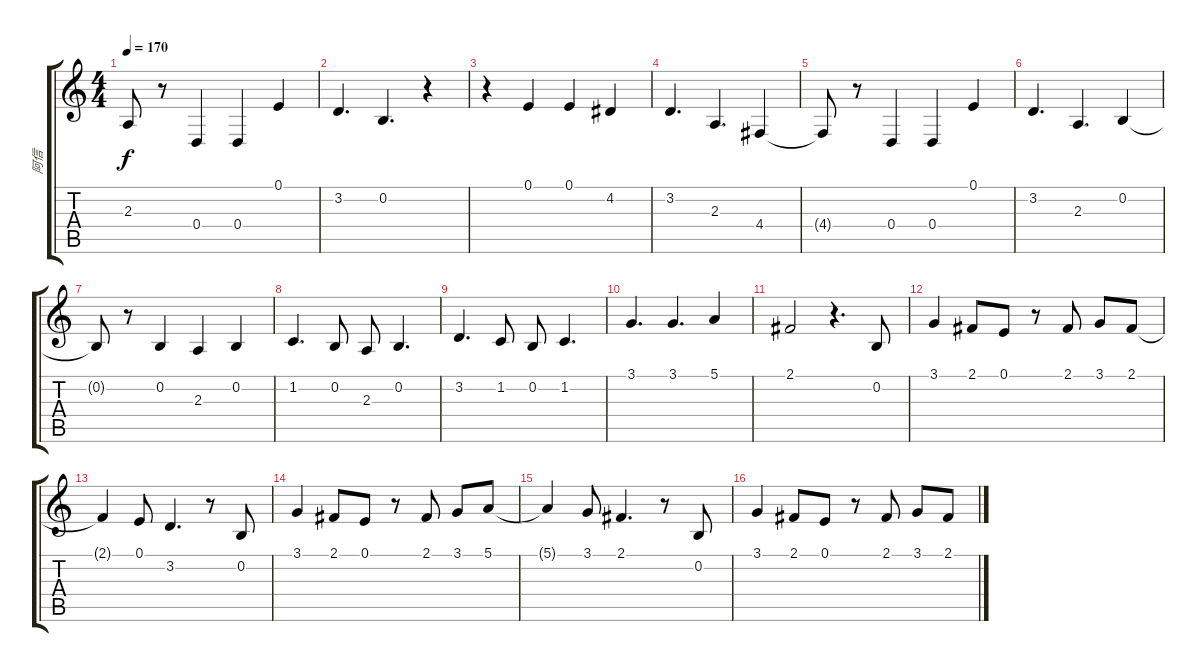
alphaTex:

\track ("阿信" "阿信") {instrument flute}
\staff {score tabs}
\tuning (E4 B3 G3 D3 A2 E2) {hide}
\ts (4 4)
\tempo 170
\clef g2
\ks c
2.3{t}.8{dy f} r.8 0.4.4 0.4.4 0.1.4 |
3.2.4{d} 0.2.4{d} r.4 |
r.4 0.1.4 0.1.4 4.2.4 |
3.2.4{d} 2.3.4{d} 4.4.4 |
4.4{t}.8 r.8 0.4.4 0.4.4 0.1.4 |
3.2.4{d} 2.3.4{d} 0.2.4 |
0.2{t}.8 r.8 0.2.4 2.3.4 0.2.4 |
1.2.4{d} 0.2.8 2.3.8 0.2.4{d} |
3.2.4{d} 1.2.8 0.2.8 1.2.4{d} |
3.1.4{d} 3.1.4{d} 5.1.4 |
2.1.2 r.4{d} 0.2.8 |
3.1.4 2.1.8 0.1.8 r.8 2.1.8 3.1.8 2.1.8 |
2.1{t}.4 0.1.8 3.2.4{d} r.8 0.2.8 |
3.1.4 2.1.8 0.1.8 r.8 2.1.8 3.1.8 5.1.8 |
5.1{t}.4 3.1.8 2.1.4{d} r.8 0.2.8 |
3.1.4 2.1.8 0.1.8 r.8 2.1.8 3.1.8 2.1.8
